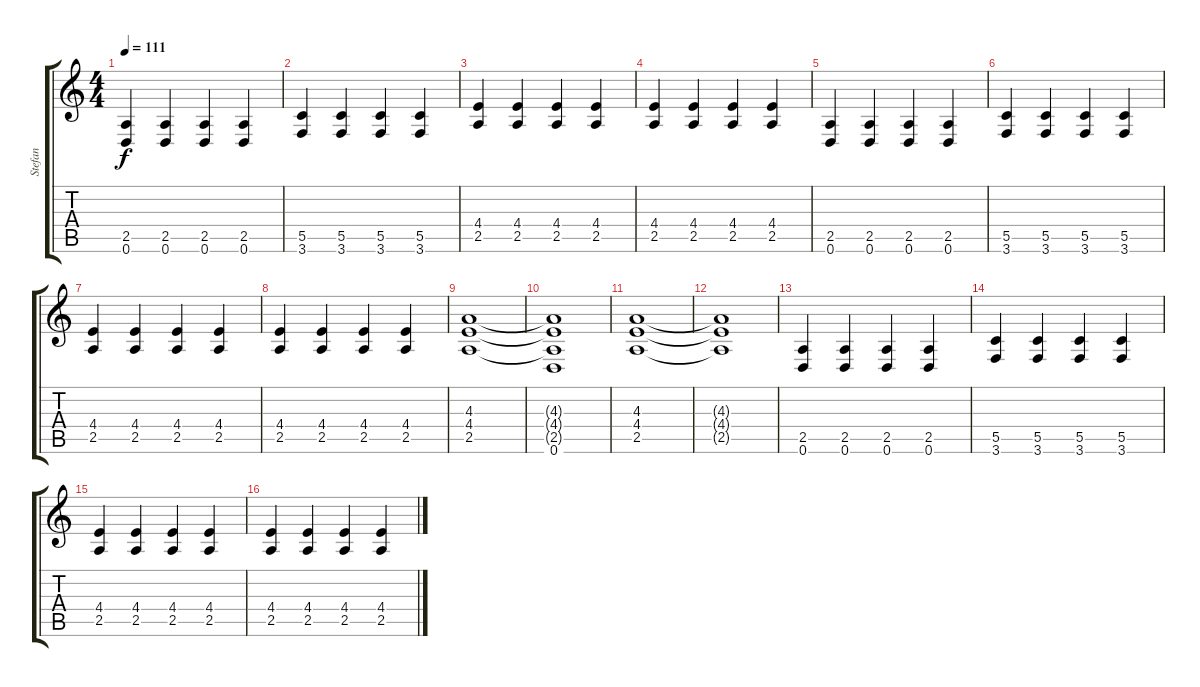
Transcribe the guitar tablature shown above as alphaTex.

\track ("Stefan" "Stefan") {instrument overdrivenguitar}
\staff {score tabs}
\tuning (D4 A3 F3 C3 G2 D2) {hide}
\ts (4 4)
\tempo 111
\clef g2
\ks c
(2.5 0.6).4{dy f} (2.5 0.6).4 (2.5 0.6).4 (2.5 0.6).4 |
(5.5 3.6).4 (5.5 3.6).4 (5.5 3.6).4 (5.5 3.6).4 |
(4.4 2.5).4 (4.4 2.5).4 (4.4 2.5).4 (4.4 2.5).4 |
(4.4 2.5).4 (4.4 2.5).4 (4.4 2.5).4 (4.4 2.5).4 |
(2.5 0.6).4 (2.5 0.6).4 (2.5 0.6).4 (2.5 0.6).4 |
(5.5 3.6).4 (5.5 3.6).4 (5.5 3.6).4 (5.5 3.6).4 |
(4.4 2.5).4 (4.4 2.5).4 (4.4 2.5).4 (4.4 2.5).4 |
(4.4 2.5).4 (4.4 2.5).4 (4.4 2.5).4 (4.4 2.5).4 |
(4.3 4.4 2.5).1 |
(4.3{t} 4.4{t} 2.5{t} 0.6).1 |
(4.3 4.4 2.5).1 |
(4.3{t} 4.4{t} 2.5{t}).1 |
(2.5 0.6).4 (2.5 0.6).4 (2.5 0.6).4 (2.5 0.6).4 |
(5.5 3.6).4 (5.5 3.6).4 (5.5 3.6).4 (5.5 3.6).4 |
(4.4 2.5).4 (4.4 2.5).4 (4.4 2.5).4 (4.4 2.5).4 |
(4.4 2.5).4 (4.4 2.5).4 (4.4 2.5).4 (4.4 2.5).4
